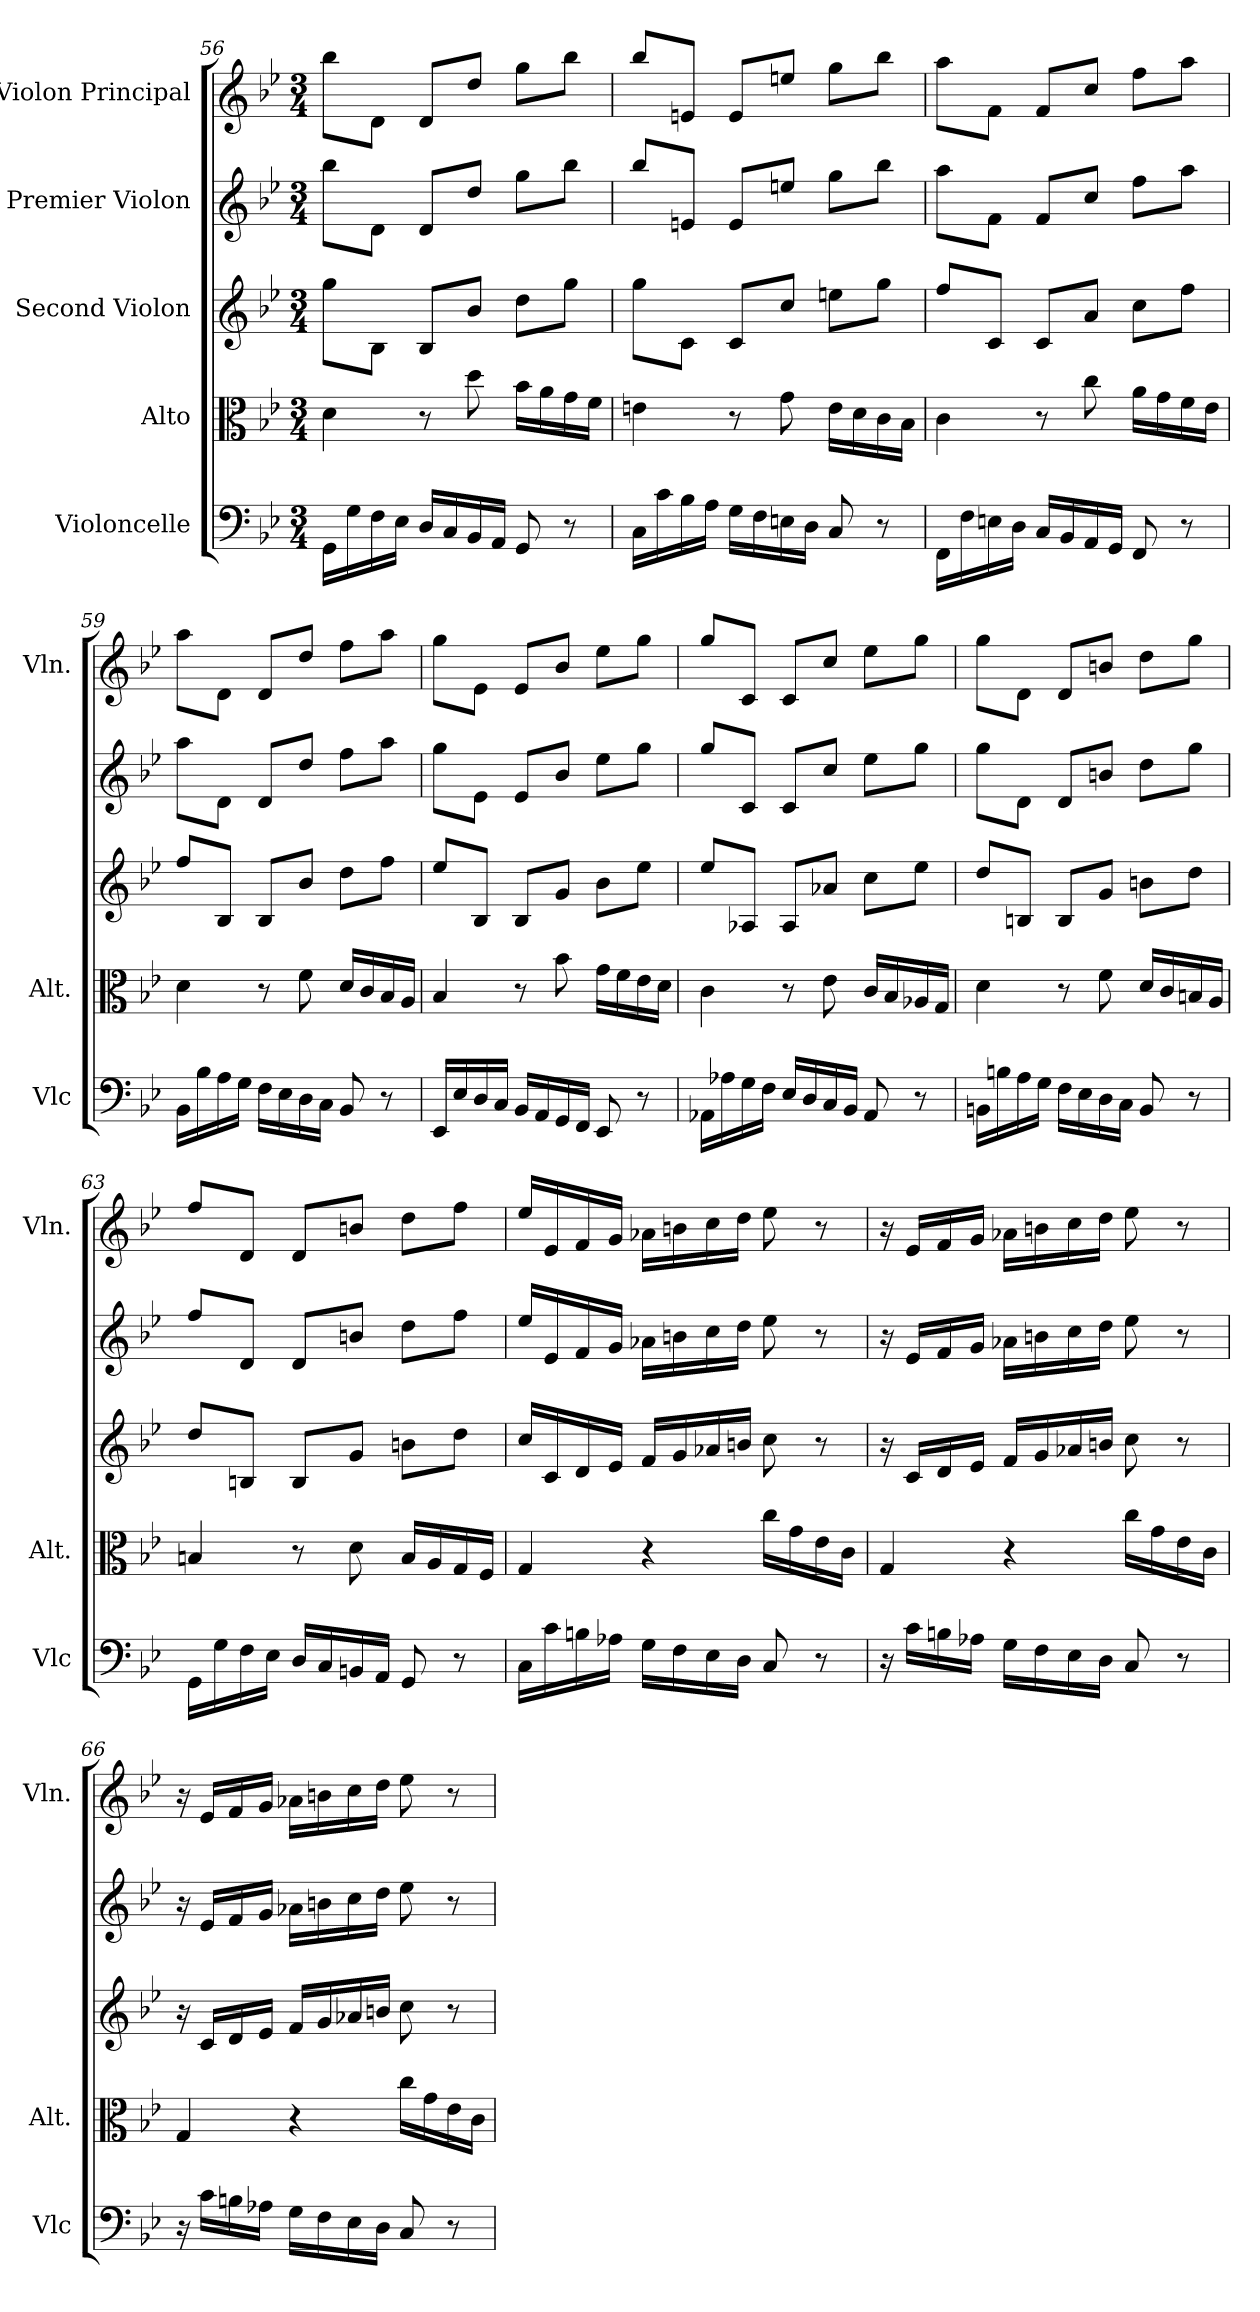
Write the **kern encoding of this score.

**kern	**kern	**kern	**kern	**kern
*part5	*part4	*part3	*part2	*part1
*staff5	*staff4	*staff3	*staff2	*staff1
*I"Violoncelle	*I"Alto	*I"Second Violon	*I"Premier Violon	*I"Violon Principal
*I'Vlc	*I'Alt.	*	*	*I'Vln.
!!LO:PB:g=z
*clefF4	*clefC3	*clefG2	*clefG2	*clefG2
*k[b-e-]	*k[b-e-]	*k[b-e-]	*k[b-e-]	*k[b-e-]
*M3/4	*M3/4	*M3/4	*M3/4	*M3/4
=56	=56	=56	=56	=56
16GG\LL	4d\	8gg\L	8bb-\L	8bb-\L
16G\	.	.	.	.
16F\	.	8B-\J	8d\J	8d\J
16E-\JJ	.	.	.	.
16D/LL	8r	8B-/L	8d/L	8d/L
16C/	.	.	.	.
16BB-/	8dd\	8b-/J	8dd/J	8dd/J
16AA/JJ	.	.	.	.
8GG/	16b-\LL	8dd\L	8gg\L	8gg\L
.	16a\	.	.	.
8r	16g\	8gg\J	8bb-\J	8bb-\J
.	16f\JJ	.	.	.
=57	=57	=57	=57	=57
16C\LL	4en\	8gg\L	8bb-/L	8bb-/L
16c\	.	.	.	.
16B-\	.	8c\J	8en/J	8en/J
16A\JJ	.	.	.	.
16G\LL	8r	8c/L	8e/L	8e/L
16F\	.	.	.	.
16En\	8g\	8cc/J	8een/J	8een/J
16D\JJ	.	.	.	.
8C/	16e\LL	8een\L	8gg\L	8gg\L
.	16d\	.	.	.
8r	16c\	8gg\J	8bb-\J	8bb-\J
.	16B-\JJ	.	.	.
=58	=58	=58	=58	=58
16FF\LL	4c\	8ff/L	8aa\L	8aa\L
16F\	.	.	.	.
16En\	.	8c/J	8f\J	8f\J
16D\JJ	.	.	.	.
16C/LL	8r	8c/L	8f/L	8f/L
16BB-/	.	.	.	.
16AA/	8cc\	8a/J	8cc/J	8cc/J
16GG/JJ	.	.	.	.
8FF/	16a\LL	8cc\L	8ff\L	8ff\L
.	16g\	.	.	.
8r	16f\	8ff\J	8aa\J	8aa\J
.	16e-\JJ	.	.	.
!!LO:LB:g=z
=59	=59	=59	=59	=59
16BB-\LL	4d\	8ff/L	8aa\L	8aa\L
16B-\	.	.	.	.
16A\	.	8B-/J	8d\J	8d\J
16G\JJ	.	.	.	.
16F\LL	8r	8B-/L	8d/L	8d/L
16E-\	.	.	.	.
16D\	8f\	8b-/J	8dd/J	8dd/J
16C\JJ	.	.	.	.
8BB-/	16d/LL	8dd\L	8ff\L	8ff\L
.	16c/	.	.	.
8r	16B-/	8ff\J	8aa\J	8aa\J
.	16A/JJ	.	.	.
=60	=60	=60	=60	=60
16EE-/LL	4B-/	8ee-/L	8gg\L	8gg\L
16E-/	.	.	.	.
16D/	.	8B-/J	8e-\J	8e-\J
16C/JJ	.	.	.	.
16BB-/LL	8r	8B-/L	8e-/L	8e-/L
16AA/	.	.	.	.
16GG/	8b-\	8g/J	8b-/J	8b-/J
16FF/JJ	.	.	.	.
8EE-/	16g\LL	8b-\L	8ee-\L	8ee-\L
.	16f\	.	.	.
8r	16e-\	8ee-\J	8gg\J	8gg\J
.	16d\JJ	.	.	.
=61	=61	=61	=61	=61
16AA-X\LL	4c\	8ee-/L	8gg/L	8gg/L
16A-X\	.	.	.	.
16G\	.	8A-X/J	8c/J	8c/J
16F\JJ	.	.	.	.
16E-/LL	8r	8A-/L	8c/L	8c/L
16D/	.	.	.	.
16C/	8e-\	8a-X/J	8cc/J	8cc/J
16BB-/JJ	.	.	.	.
8AA-/	16c/LL	8cc\L	8ee-\L	8ee-\L
.	16B-/	.	.	.
8r	16A-X/	8ee-\J	8gg\J	8gg\J
.	16G/JJ	.	.	.
!!LO:PB:g=z
=62	=62	=62	=62	=62
16BBn\LL	4d\	8dd/L	8gg\L	8gg\L
16Bn\	.	.	.	.
16A\	.	8Bn/J	8d\J	8d\J
16G\JJ	.	.	.	.
16F\LL	8r	8B/L	8d/L	8d/L
16E-\	.	.	.	.
16D\	8f\	8g/J	8bn/J	8bn/J
16C\JJ	.	.	.	.
8BB/	16d/LL	8bn\L	8dd\L	8dd\L
.	16c/	.	.	.
8r	16Bn/	8dd\J	8gg\J	8gg\J
.	16A/JJ	.	.	.
=63	=63	=63	=63	=63
16GG\LL	4Bn/	8dd/L	8ff/L	8ff/L
16G\	.	.	.	.
16F\	.	8Bn/J	8d/J	8d/J
16E-\JJ	.	.	.	.
16D/LL	8r	8B/L	8d/L	8d/L
16C/	.	.	.	.
16BBn/	8d\	8g/J	8bn/J	8bn/J
16AA/JJ	.	.	.	.
8GG/	16B/LL	8bn\L	8dd\L	8dd\L
.	16A/	.	.	.
8r	16G/	8dd\J	8ff\J	8ff\J
.	16F/JJ	.	.	.
=64	=64	=64	=64	=64
16C\LL	4G/	16cc/LL	16ee-/LL	16ee-/LL
16c\	.	16c/	16e-/	16e-/
16Bn\	.	16d/	16f/	16f/
16A-X\JJ	.	16e-/JJ	16g/JJ	16g/JJ
16G\LL	4r	16f/LL	16a-X\LL	16a-X\LL
16F\	.	16g/	16bn\	16bn\
16E-\	.	16a-X/	16cc\	16cc\
16D\JJ	.	16bn/JJ	16dd\JJ	16dd\JJ
8C/	16cc\LL	8cc\	8ee-\	8ee-\
.	16g\	.	.	.
8r	16e-\	8r	8r	8r
.	16c\JJ	.	.	.
!!LO:LB:g=z
=65	=65	=65	=65	=65
16r	4G/	16r	16r	16r
16c\LL	.	16c/LL	16e-/LL	16e-/LL
16Bn\	.	16d/	16f/	16f/
16A-X\JJ	.	16e-/JJ	16g/JJ	16g/JJ
16G\LL	4r	16f/LL	16a-X\LL	16a-X\LL
16F\	.	16g/	16bn\	16bn\
16E-\	.	16a-X/	16cc\	16cc\
16D\JJ	.	16bn/JJ	16dd\JJ	16dd\JJ
8C/	16cc\LL	8cc\	8ee-\	8ee-\
.	16g\	.	.	.
8r	16e-\	8r	8r	8r
.	16c\JJ	.	.	.
=66	=66	=66	=66	=66
16r	4G/	16r	16r	16r
16c\LL	.	16c/LL	16e-/LL	16e-/LL
16Bn\	.	16d/	16f/	16f/
16A-X\JJ	.	16e-/JJ	16g/JJ	16g/JJ
16G\LL	4r	16f/LL	16a-X\LL	16a-X\LL
16F\	.	16g/	16bn\	16bn\
16E-\	.	16a-X/	16cc\	16cc\
16D\JJ	.	16bn/JJ	16dd\JJ	16dd\JJ
8C/	16cc\LL	8cc\	8ee-\	8ee-\
.	16g\	.	.	.
8r	16e-\	8r	8r	8r
.	16c\JJ	.	.	.
=	=	=	=	=
*-	*-	*-	*-	*-
